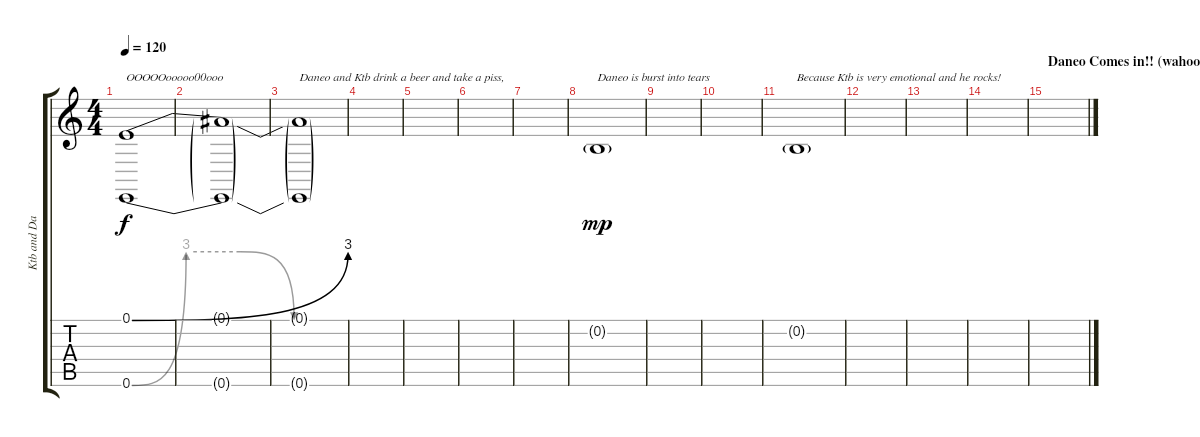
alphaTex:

\track ("Ktb and Daneo Alternating" "Ktb and Da") {instrument lead5charang}
\staff {score tabs}
\tuning (E4 B3 G3 D3 A2 E2) {hide}
\ts (4 4)
\tempo 120
\clef g2
\ks c
(0.1{be (bend 0 0 60 12)} 0.6{be (custom 0 0 15 12 30 12 45 0 60 0)}).1{txt "OOOOOooooo00ooo" dy f volume 0} |
(0.1{t} 0.6{t}).1 |
(0.1{t} 0.6{t}).1{txt "Daneo and Ktb drink a beer and take a piss,"} |
|
|
|
|
0.2{g}.1{txt "Daneo is burst into tears" dy mp} |
|
|
0.2{g}.1{txt "Because Ktb is very emotional and he rocks!"} |
|
|
|
\section ("" "Daneo Comes in!! (wahoo)")
